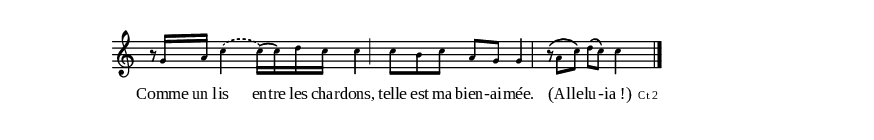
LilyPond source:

\version "2.10.0"
 \include "definitions.ly"
%\markup {AT  16}

\relative a' { 
	\new Staff {
		\cadenzaOn
		
		\set Staff.instrumentName = \markup{ \center-align {  } }
		
		r8 g16[ a]
		\slurDashed
		c4( \espace \pespace 
 c16)[\( c\) d c] c4 \cesure\pespace  \times 2/3 {c8[ b c]} a[ g] g4 
		\barre \pespace 
		\times 2/3 { r8\( a[ c\)] }
		d[\( c\)] c4

		
		
		\endBar
	}

	\addlyrics {
		Comme "un l" -- is en -- tre les char -- dons, telle est ma bien- -- ai -- mée. "(Al" -- le -- lu -- - -- "ia !)"
 		\markup { \citation #"Ct 2" } }
	
	
}
 


